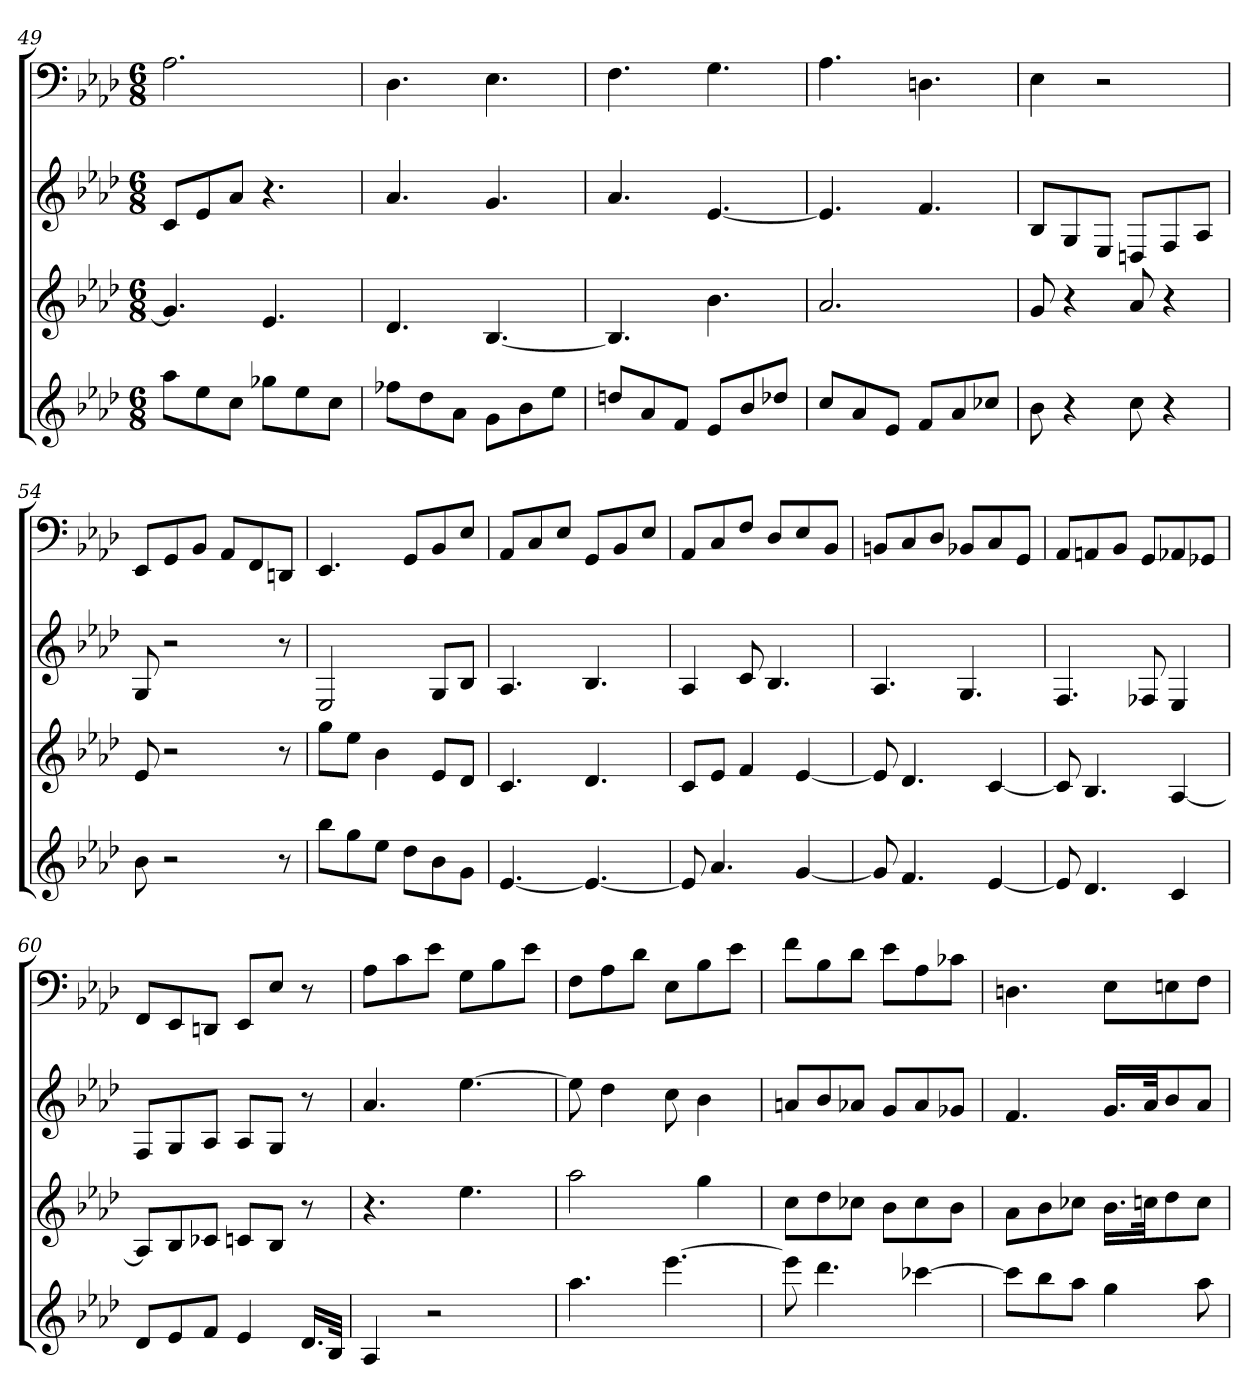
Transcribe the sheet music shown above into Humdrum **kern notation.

**kern	**kern	**kern	**kern
*part4	*part3	*part2	*part1
*staff4	*staff3	*staff2	*staff1
*k[b-e-a-d-]	*k[b-e-a-d-]	*k[b-e-a-d-]	*k[b-e-a-d-]
*A-:	*A-:	*A-:	*A-:
*M6/8	*M6/8	*M6/8	*M6/8
=49	=49	=49	=49
8aa-L	4.g-]	8cL	2.A-
8ee-	.	8e-	.
8ccJ	.	8a-J	.
8gg-XL	4.e-	4.r	.
8ee-	.	.	.
8ccJ	.	.	.
=50	=50	=50	=50
8ff-XL	4.d-	4.a-	4.D-
8dd-	.	.	.
8a-J	.	.	.
8gL	[4.B-	4.g	4.E-
8b-	.	.	.
8ee-J	.	.	.
=51	=51	=51	=51
8ddnL	4.B-]	4.a-	4.F
8a-	.	.	.
8fJ	.	.	.
8e-L	4.b-	[4.e-	4.G
8b-	.	.	.
8dd-XJ	.	.	.
=52	=52	=52	=52
8ccL	2.a-	4.e-]	4.A-
8a-	.	.	.
8e-J	.	.	.
8fL	.	4.f	4.Dn
8a-	.	.	.
8cc-XJ	.	.	.
=53	=53	=53	=53
8b-	8g	8B-L	4E-
4r	4r	8G	.
.	.	8E-J	2r
8cc	8a-	8DnL	.
4r	4r	8F	.
.	.	8A-J	.
=54	=54	=54	=54
8b-	8e-	8G	8EE-L
2r	2r	2r	8GG
.	.	.	8BB-J
.	.	.	8AA-L
.	.	.	8FF
8r	8r	8r	8DDnJ
=55	=55	=55	=55
8bb-L	8ggL	2E-	4.EE-
8gg	8ee-J	.	.
8ee-J	4b-	.	.
8dd-L	.	.	8GGL
8b-	8e-L	8GL	8BB-
8gJ	8d-J	8B-J	8E-J
=56	=56	=56	=56
[4.e-	4.c	4.A-	8AA-L
.	.	.	8C
.	.	.	8E-J
4.e-_	4.d-	4.B-	8GGL
.	.	.	8BB-
.	.	.	8E-J
=57	=57	=57	=57
8e-]	8cL	4A-	8AA-L
4.a-	8e-J	.	8C
.	4f	8c	8FJ
.	.	4.B-	8D-L
[4g	[4e-	.	8E-
.	.	.	8BB-J
=58	=58	=58	=58
8g]	8e-]	4.A-	8BBnL
4.f	4.d-	.	8C
.	.	.	8D-J
.	.	4.G	8BB-XL
[4e-	[4c	.	8C
.	.	.	8GGJ
=59	=59	=59	=59
8e-]	8c]	4.F	8AA-L
4.d-	4.B-	.	8AAn
.	.	.	8BB-J
.	.	8F-X	8GGL
4c	[4A-	4E-	8AA-X
.	.	.	8GG-XJ
=60	=60	=60	=60
8d-L	8A-L]	8FL	8FFL
8e-	8B-	8G	8EE-
8fJ	8c-XJ	8A-J	8DDnJ
4e-	8cnL	8A-L	8EE-L
.	8B-J	8GJ	8E-J
16.d-LL	8r	8r	8r
32B-JJk	.	.	.
=61	=61	=61	=61
4A-	4.r	4.a-	8A-L
.	.	.	8c
2r	.	.	8e-J
.	4.ee-	[4.ee-	8GL
.	.	.	8B-
.	.	.	8e-J
=62	=62	=62	=62
4.aa-	2aa-	8ee-]	8FL
.	.	4dd-	8A-
.	.	.	8d-J
[4.eee-	.	8cc	8E-L
.	4gg	4b-	8B-
.	.	.	8e-J
=63	=63	=63	=63
8eee-]	8ccL	8anL	8fL
4.ddd-	8dd-	8b-	8B-
.	8cc-XJ	8a-XJ	8d-J
.	8b-L	8gL	8e-L
[4ccc-X	8cc-	8a-	8A-
.	8b-J	8g-XJ	8c-XJ
=64	=64	=64	=64
8ccc-L]	8a-L	4.f	4.Dn
8bb-	8b-	.	.
8aa-J	8cc-XJ	.	.
4gg	16.b-LL	16.gLL	8E-L
.	32ccnJk	32a-Jk	.
.	8dd-	8b-	8En
8aa-	8ccJ	8a-J	8FJ
=	=	=	=
*-	*-	*-	*-
